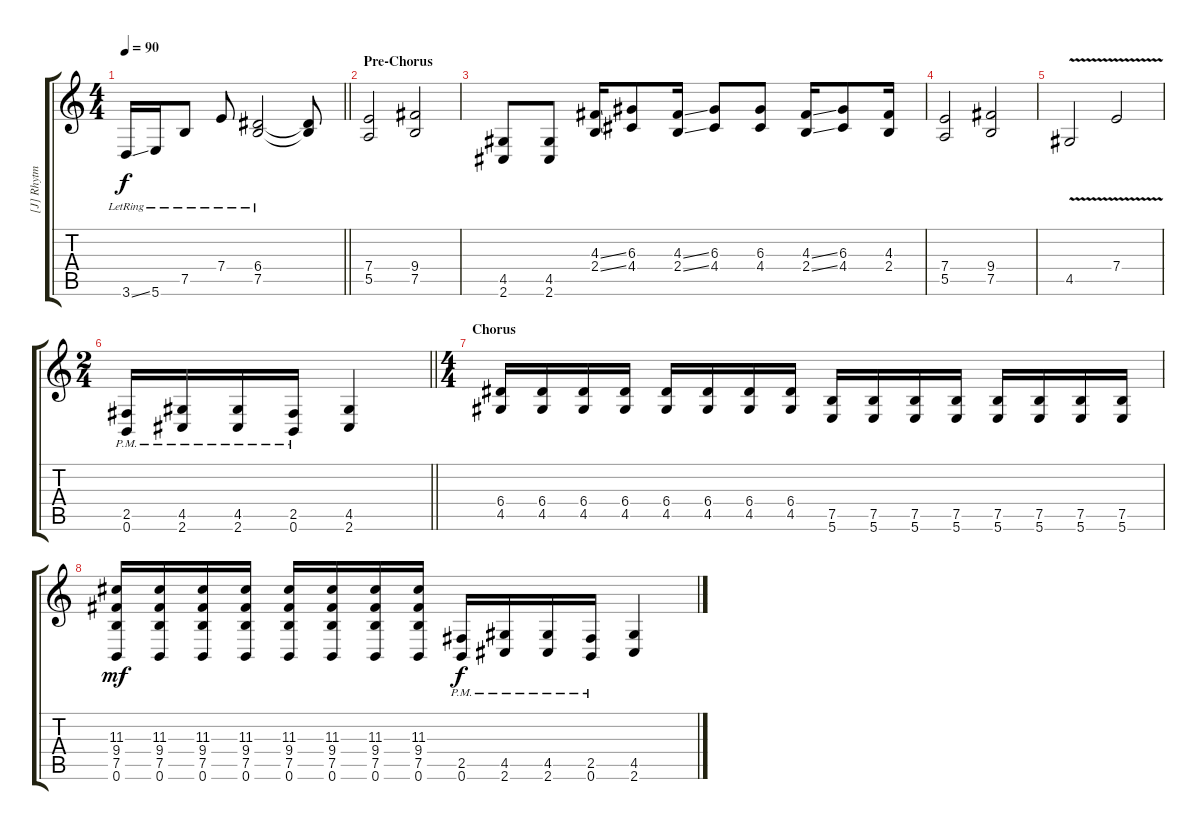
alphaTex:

\track ("[J] Rhytm Guitar I (Jay)" "[J] Rhytm ") {instrument distortionguitar}
\staff {score tabs}
\tuning (B3 Gb3 D3 A2 E2 B1) {hide}
\ts (4 4)
\tempo 90
\clef g2
\barLineRight lightlight
\ks c
3.6{ss lr}.16{dy f} 5.6{lr}.16 7.5{lr}.8 7.4{lr}.8 (6.4{lr} 7.5{lr}).2 (6.4{t} 7.5{t}).8 |
\section ("" "Pre-Chorus")
(7.4 5.5).2{instrument distortionguitar} (9.4 7.5).2 |
(4.5 2.6).8 (4.5 2.6).8 (4.3{ss} 2.4{ss}).16 (6.3 4.4).8 (4.3{ss} 2.4{ss}).16 (6.3 4.4).8 (6.3 4.4).8 (4.3{ss} 2.4{ss}).16 (6.3 4.4).8 (4.3 2.4).16 |
(7.4 5.5).2 (9.4 7.5).2 |
4.5{v}.2 7.4{v}.2 |
\ts (2 4)
\barLineRight lightlight
(2.5{pm} 0.6{pm}).16 (4.5{pm} 2.6{pm}).16 (4.5{pm} 2.6{pm}).16 (2.5{pm} 0.6{pm}).16 (4.5 2.6).4 |
\ts (4 4)
\section ("" "Chorus")
(6.4 4.5).16 (6.4 4.5).16 (6.4 4.5).16 (6.4 4.5).16 (6.4 4.5).16 (6.4 4.5).16 (6.4 4.5).16 (6.4 4.5).16 (7.5 5.6).16 (7.5 5.6).16 (7.5 5.6).16 (7.5 5.6).16 (7.5 5.6).16 (7.5 5.6).16 (7.5 5.6).16 (7.5 5.6).16 |
(11.3 9.4 7.5 0.6).16{dy mf} (11.3 9.4 7.5 0.6).16 (11.3 9.4 7.5 0.6).16 (11.3 9.4 7.5 0.6).16 (11.3 9.4 7.5 0.6).16 (11.3 9.4 7.5 0.6).16 (11.3 9.4 7.5 0.6).16 (11.3 9.4 7.5 0.6).16 (2.5{pm} 0.6{pm}).16{dy f} (4.5{pm} 2.6{pm}).16 (4.5{pm} 2.6{pm}).16 (2.5{pm} 0.6{pm}).16 (4.5 2.6).4
